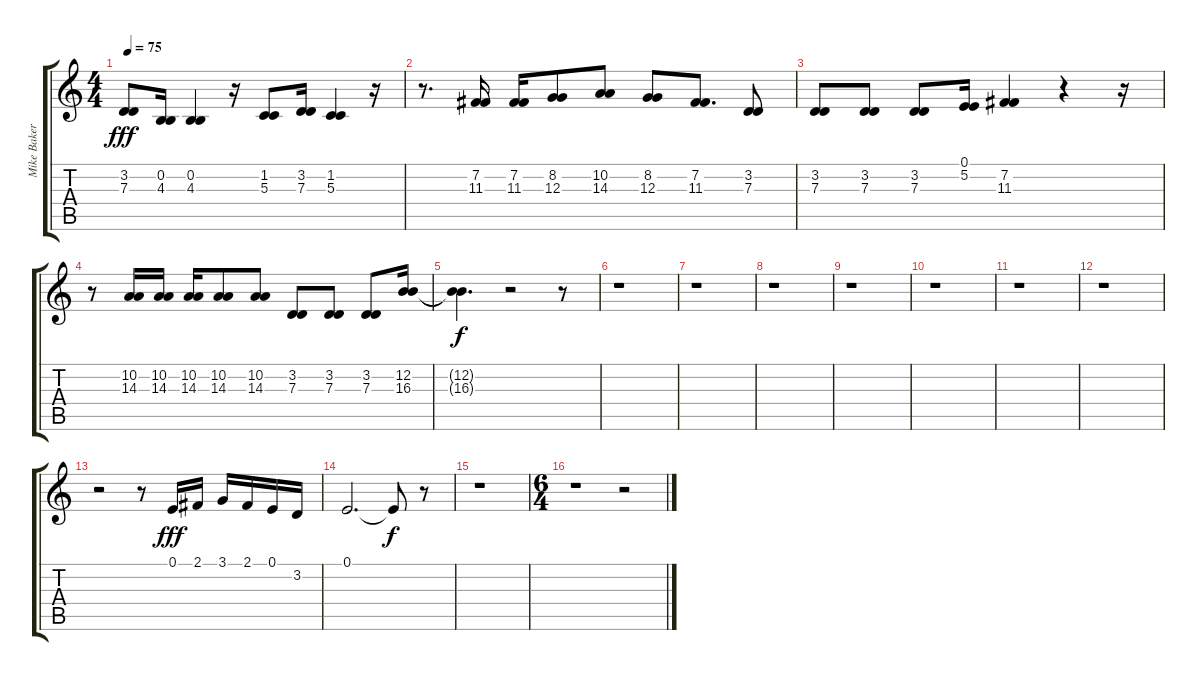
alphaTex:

\track ("Mike Baker" "Mike Baker") {instrument tenorsax}
\staff {score tabs}
\tuning (E4 B3 G3 D3 A2 E2) {hide}
\ts (4 4)
\tempo 75
\clef g2
\ks c
(3.2 7.3).8{dy fff} (0.2 4.3).16 (0.2 4.3).4 r.16 (1.2 5.3).8 (3.2 7.3).16 (1.2 5.3).4 r.16 |
r.8{d} (7.2 11.3).16 (7.2 11.3).16 (8.2 12.3).8 (10.2 14.3).8 (8.2 12.3).8 (7.2 11.3).8{d} (3.2 7.3).8 |
(3.2 7.3).8 (3.2 7.3).8 (3.2 7.3).8 (0.1 5.2).16 (7.2 11.3).4 r.4 r.16 |
r.8 (10.2 14.3).16 (10.2 14.3).16 (10.2 14.3).16 (10.2 14.3).8 (10.2 14.3).8 (3.2 7.3).8 (3.2 7.3).8 (3.2 7.3).8 (12.2 16.3).16 |
(12.2{t} 16.3{t}).4{d dy f} r.2 r.8 |
r.1 |
r.1 |
r.1 |
r.1 |
r.1 |
r.1 |
r.1 |
r.2 r.8 0.1.16{dy fff} 2.1.16 3.1.16 2.1.16 0.1.16 3.2.16 |
0.1.2{d} 0.1{t}.8{dy f} r.8 |
r.1 |
\ts (6 4)
r.1 r.2
